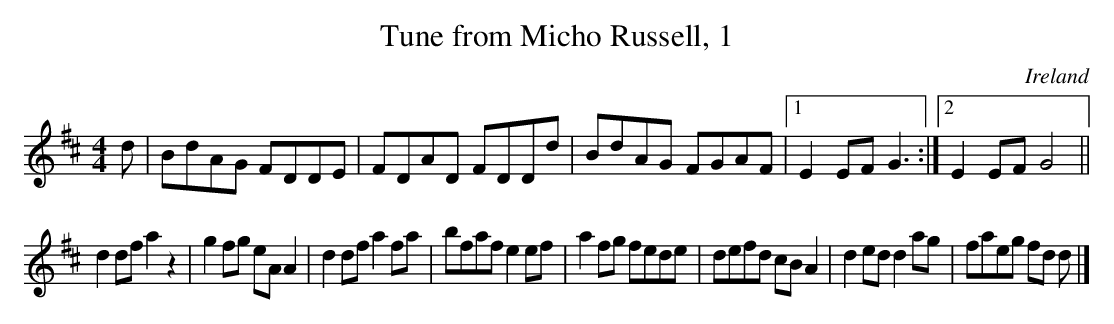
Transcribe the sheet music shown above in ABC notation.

X:1
T:Tune from Micho Russell, 1
M:4/4
O:Ireland
K:D major
d|\
BdAG FDDE| FDAD FDDd|BdAG FGAF\
|1 E2EF G3 :|2 E2EF G4 ||
d2df a2z2| g2fg eAA2| d2df a2fa| bfaf e2ef|\
a2fg fede| defd cBA2| d2ed d2ag| faeg fd d|]
